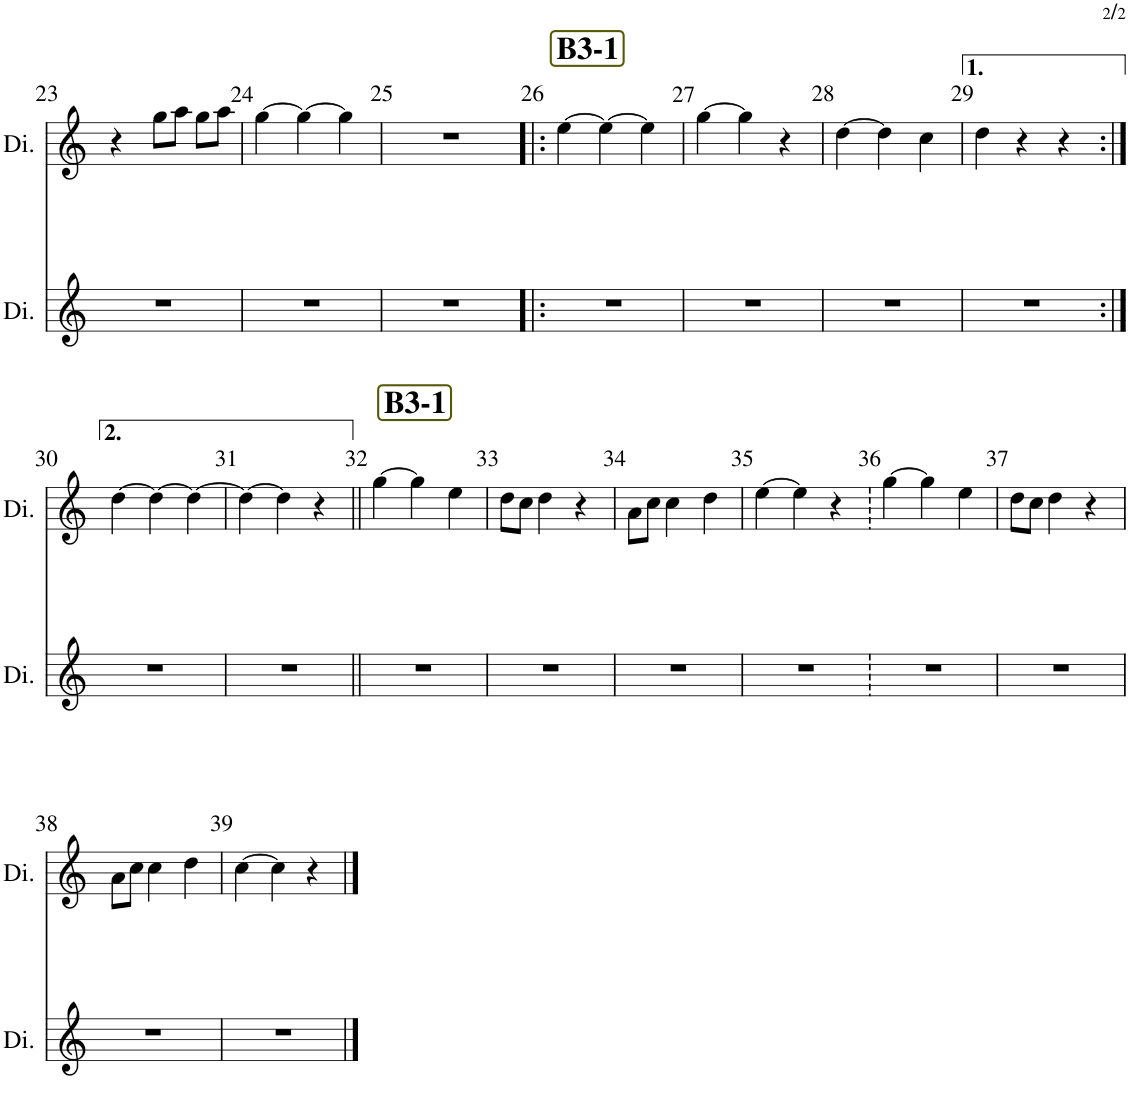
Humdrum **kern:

**kern	**kern
*part2	*part1
*staff2	*staff1
*I"笛子(中国横笛)	*I"笛子(中国横笛)
!!LO:PB:g=z
*clefG2	*clefG2
*Trd-7c-12	*Trd-7c-12
*k[]	*k[]
*M3/4	*M3/4
=23	=23
2.r	4r
.	8gg\L
.	8aa\J
.	8gg\L
.	8aa\J
=24	=24
2.r	[4gg\
.	4gg\_
.	4gg\]
=25	=25
2.r	2.r
!!LO:REH:place=s1:a:B:cj:fs=15:t=B3-1
=26!|:	=26!|:
2.r	[4ee\
.	4ee\_
.	4ee\]
=27	=27
2.r	[4gg\
.	4gg\]
.	4r
=28	=28
2.r	[4dd\
.	4dd\]
.	4cc\
=29	=29
2.r	4dd\
.	4r
.	4r
!!LO:LB:g=z
=30:|!	=30:|!
2.r	[4dd\
.	4dd\_
.	4dd\_
=31	=31
2.r	4dd\_
.	4dd\]
.	4r
!!LO:REH:place=s1:a:B:cj:fs=15:t=B3-1
=32||	=32||
2.r	[4gg\
.	4gg\]
.	4ee\
=33	=33
2.r	8dd\L
.	8cc\J
.	4dd\
.	4r
=34	=34
2.r	8a\L
.	8cc\J
.	4cc\
.	4dd\
=35	=35
2.r	[4ee\
.	4ee\]
.	4r
=36	=36
2.r	[4gg\
.	4gg\]
.	4ee\
=37	=37
2.r	8dd\L
.	8cc\J
.	4dd\
.	4r
!!LO:LB:g=z
=38	=38
2.r	8a\L
.	8cc\J
.	4cc\
.	4dd\
=39	=39
2.r	[4cc\
.	4cc\]
.	4r
==	==
*-	*-
